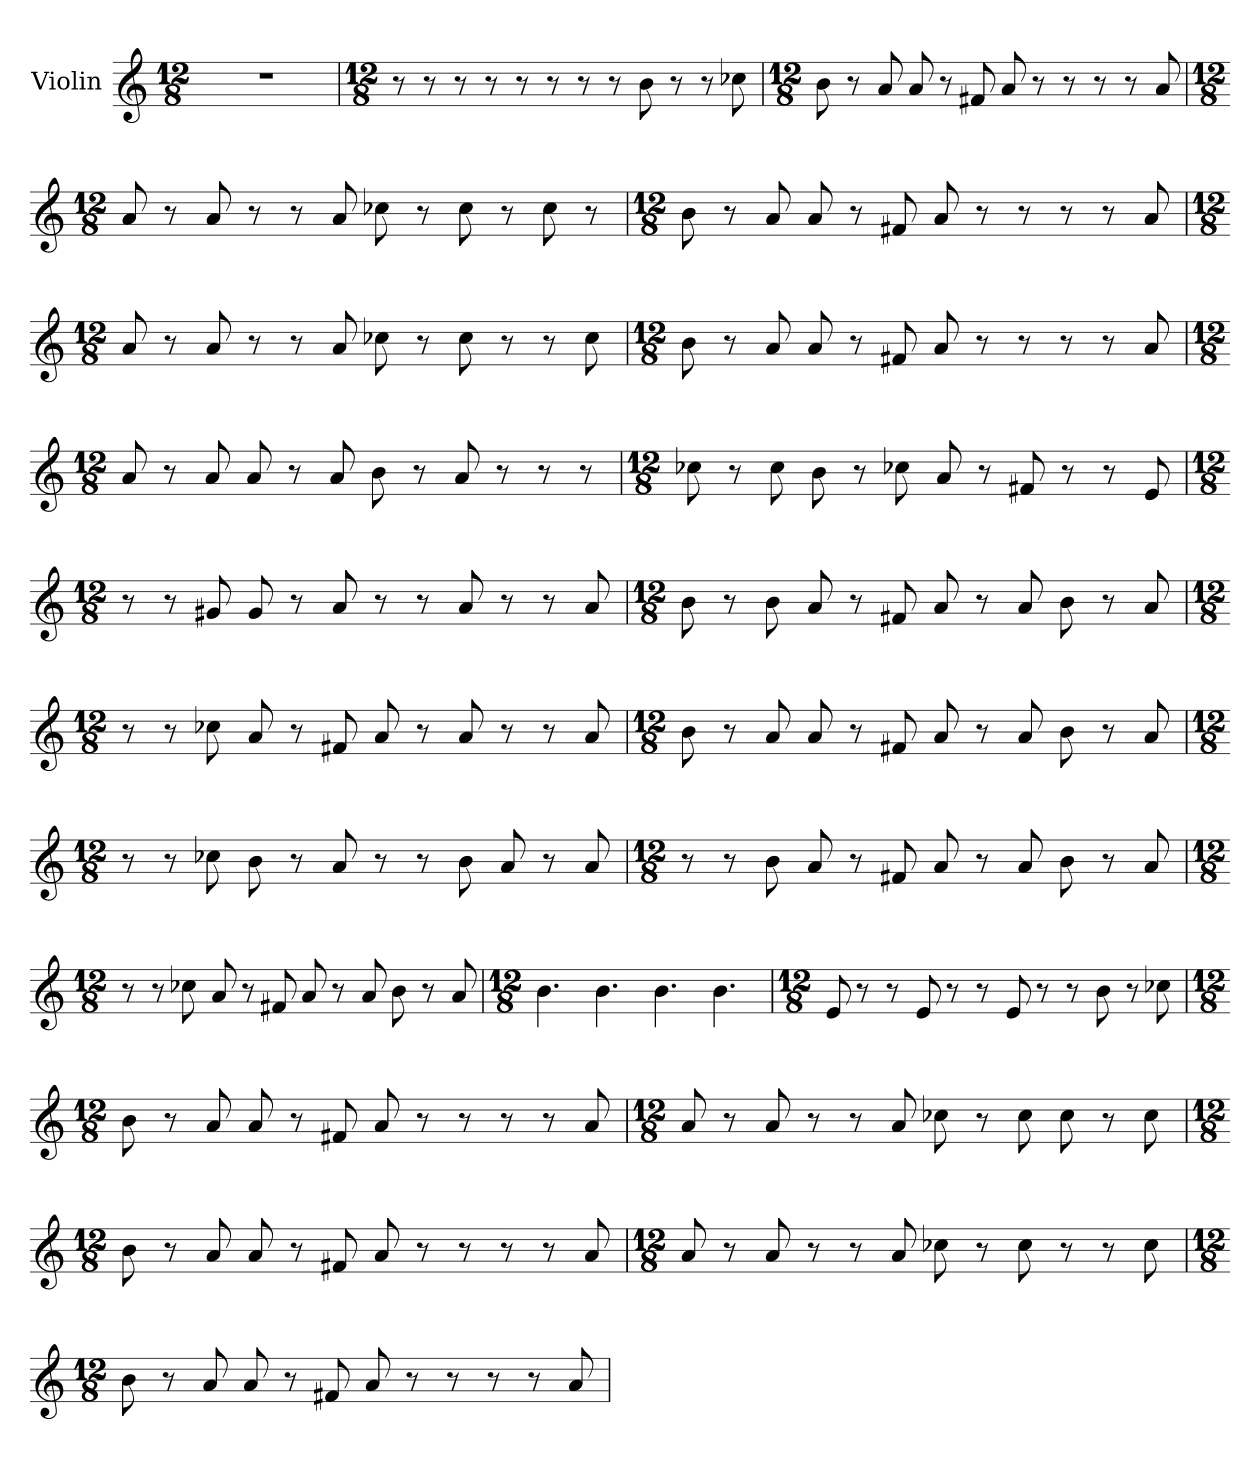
**kern
*part1
*staff1
*I"Violin
*I'Vln
*M12/8
=
1.r
=
*M12/8
8r
8r
8r
8r
8r
8r
8r
8r
8b
8r
8r
8cc-X
=
*M12/8
8b
8r
8a
8a
8r
8f#X
8a
8r
8r
8r
8r
8a
=
*M12/8
8a
8r
8a
8r
8r
8a
8cc-X
8r
8cc-
8r
8cc-
8r
=
*M12/8
8b
8r
8a
8a
8r
8f#X
8a
8r
8r
8r
8r
8a
=
*M12/8
8a
8r
8a
8r
8r
8a
8cc-X
8r
8cc-
8r
8r
8cc-
=
*M12/8
8b
8r
8a
8a
8r
8f#X
8a
8r
8r
8r
8r
8a
=
*M12/8
8a
8r
8a
8a
8r
8a
8b
8r
8a
8r
8r
8r
=
*M12/8
8cc-X
8r
8cc-
8b
8r
8cc-X
8a
8r
8f#X
8r
8r
8e
=
*M12/8
8r
8r
8g#X
8g#
8r
8a
8r
8r
8a
8r
8r
8a
=
*M12/8
8b
8r
8b
8a
8r
8f#X
8a
8r
8a
8b
8r
8a
=
*M12/8
8r
8r
8cc-X
8a
8r
8f#X
8a
8r
8a
8r
8r
8a
=
*M12/8
8b
8r
8a
8a
8r
8f#X
8a
8r
8a
8b
8r
8a
=
*M12/8
8r
8r
8cc-X
8b
8r
8a
8r
8r
8b
8a
8r
8a
=
*M12/8
8r
8r
8b
8a
8r
8f#X
8a
8r
8a
8b
8r
8a
=
*M12/8
8r
8r
8cc-X
8a
8r
8f#X
8a
8r
8a
8b
8r
8a
=
*M12/8
4.b
4.b
4.b
4.b
=
*M12/8
8e
8r
8r
8e
8r
8r
8e
8r
8r
8b
8r
8cc-X
=
*M12/8
8b
8r
8a
8a
8r
8f#X
8a
8r
8r
8r
8r
8a
=
*M12/8
8a
8r
8a
8r
8r
8a
8cc-X
8r
8cc-
8cc-
8r
8cc-
=
*M12/8
8b
8r
8a
8a
8r
8f#X
8a
8r
8r
8r
8r
8a
=
*M12/8
8a
8r
8a
8r
8r
8a
8cc-X
8r
8cc-
8r
8r
8cc-
=
*M12/8
8b
8r
8a
8a
8r
8f#X
8a
8r
8r
8r
8r
8a
=
*-
